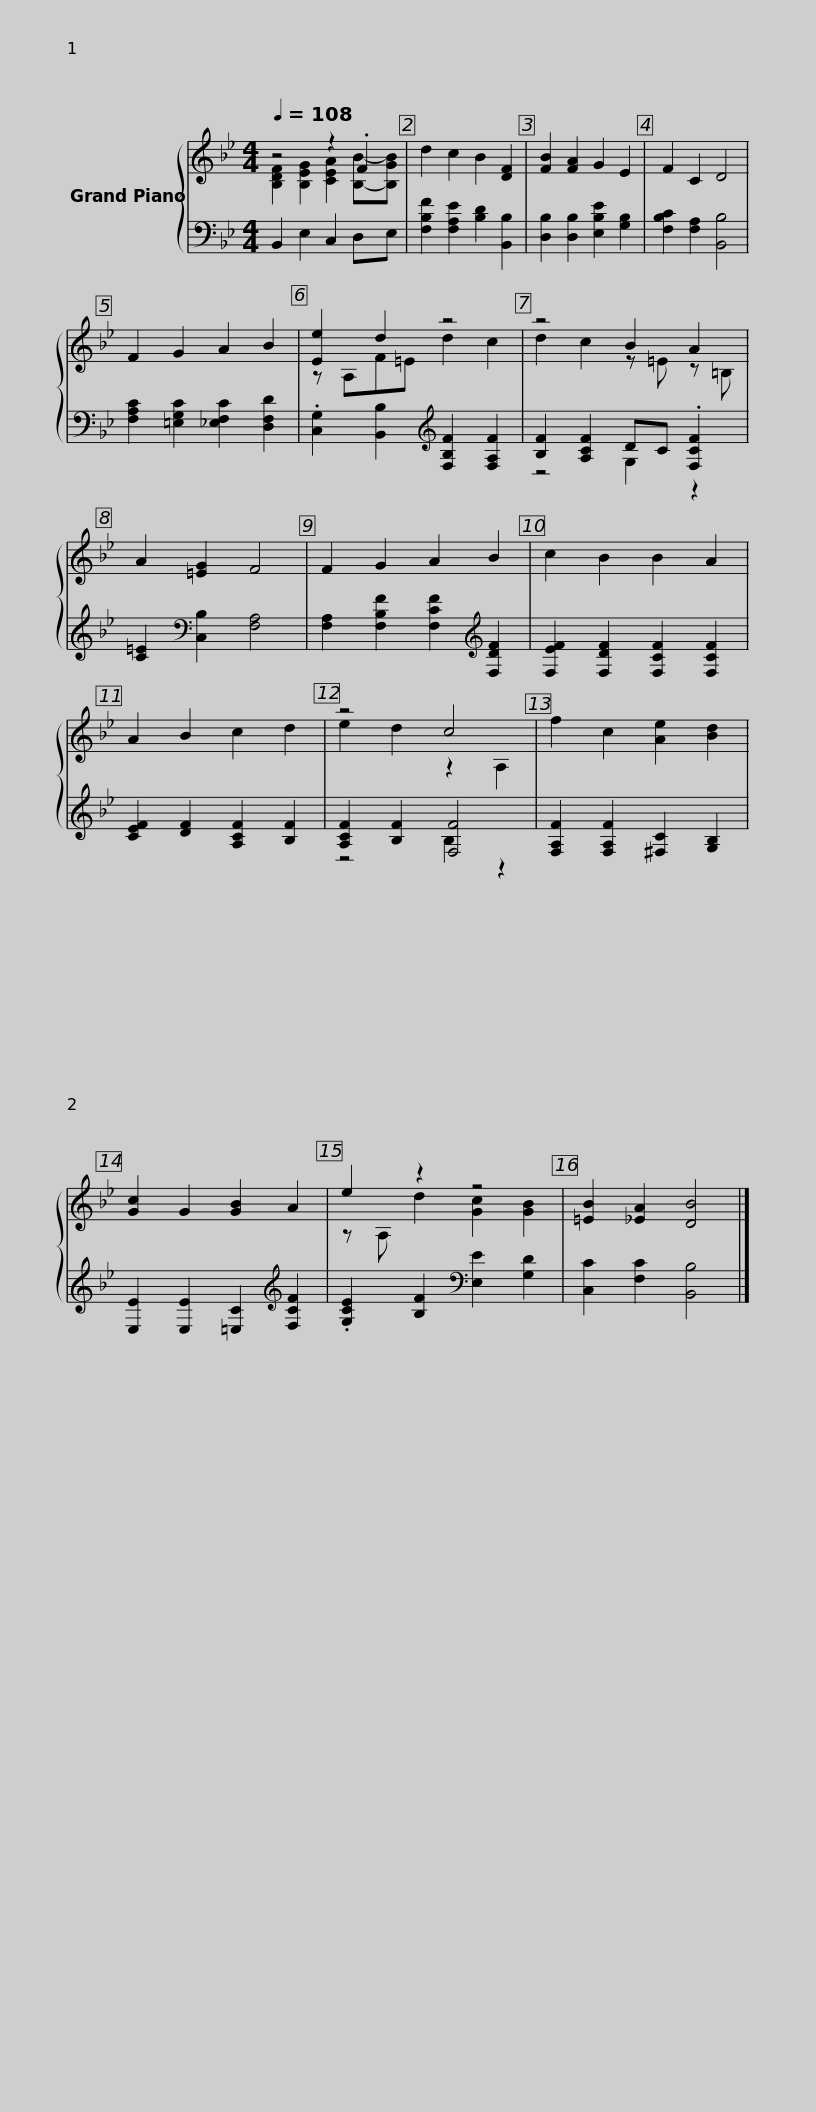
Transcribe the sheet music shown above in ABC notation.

X:1
%%score { ( 1 2 ) | ( 3 4 ) }
L:1/8
Q:1/4=108
M:4/4
I:linebreak $
K:Bb
V:1 treble
V:2 treble
V:3 bass
V:4 bass
V:1
 z4 z2 .F2 | d2 c2 B2 [DF]2 | [FB]2 [FA]2 G2 E2 | F2 C2 D4 | F2 G2 A2 B2 | %5
 [Ee]2 d2 z4 |$ z4 B2 A2 | A2 [=EG]2 F4 | F2 G2 A2 B2 | c2 B2 B2 A2 | %10
 A2 B2 c2 d2 | z4 c4 |$ f2 c2 [Ae]2 [Bd]2 | [Gc]2 G2 [GB]2 A2 | e2 z2 z4 | %15
 [=EB]2 [_EA]2 [DB]4 |] %16
V:2
 [B,DF]2 [B,EG]2 [CEA]2 [B,B]-[B,GB] | x8 | x8 | x8 | x8 | %5
 z A,F=E d2 c2 |$ d2 c2 z =E z =B, | x8 | x8 | x8 | %10
 x8 | e2 d2 z2 A,2 |$ x8 | x8 | z A, d2 [Gc]2 [GB]2 | %15
 x8 |] %16
V:3
 B,,2 E,2 C,2 D,E, | [F,B,F]2 [F,A,E]2 [B,D]2 [B,,B,]2 | [D,B,]2 [D,B,]2 [E,B,E]2 [G,B,]2 | [F,B,C]2 [F,A,]2 [B,,B,]4 | [F,A,C]2 [=E,G,C]2 [_E,F,C]2 [D,F,D]2 | %5
 .[C,G,]2 [B,,B,]2[K:treble] [F,B,F]2 [F,A,F]2 |$ [B,F]2 [A,CF]2 DC .[F,CF]2 | [C=E]2[K:bass] [C,B,]2 [F,A,]4 | [F,A,]2 [F,B,F]2 [F,CF]2[K:treble] [F,DF]2 | [F,EF]2 [F,DF]2 [F,CF]2 [F,CF]2 | %10
 [CEF]2 [DF]2 [A,CF]2 [B,F]2 | [A,CF]2 [B,F]2 [F,F]4 |$ [F,A,F]2 [F,A,F]2 [^F,C]2 [G,B,]2 | [E,E]2 [E,E]2 [=E,C]2[K:treble] [F,CF]2 | .[G,CE]2 [B,F]2[K:bass] [E,E]2 [G,D]2 | %15
 [C,C]2 [F,C]2 [B,,B,]4 |] %16
V:4
 x8 | x8 | x8 | x8 | x8 | %5
 x4[K:treble] x4 |$ z4 G,2 z2 | x2[K:bass] x6 | x6[K:treble] x2 | x8 | %10
 x8 | z4 B,2 z2 |$ x8 | x6[K:treble] x2 | x4[K:bass] x4 | %15
 x8 |] %16
